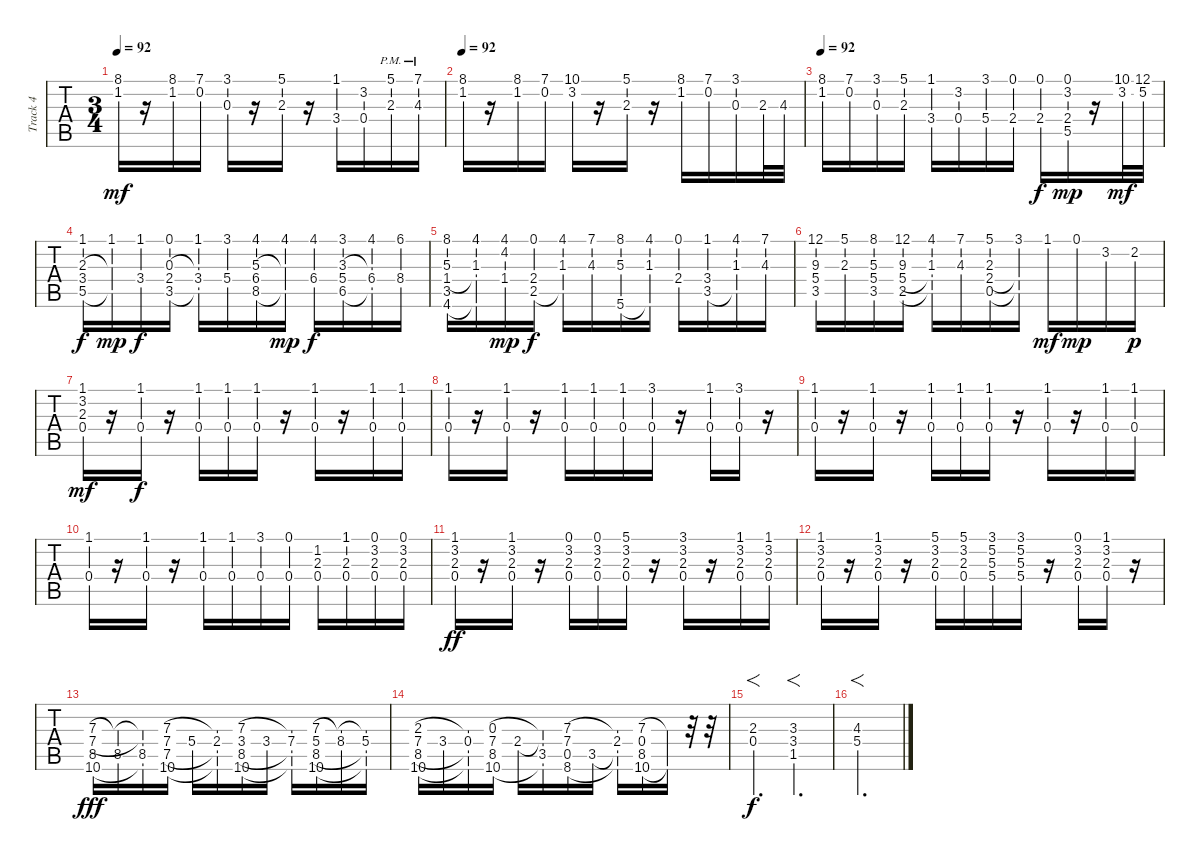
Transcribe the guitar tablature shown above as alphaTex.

\track ("Track 4" "Track 4") {instrument stringensemble1}
\staff {tabs}
\tuning (E4 B3 G3 D3 A2 E2) {hide}
\ts (3 4)
\tempo 92
\clef g2
\ks c
(8.1 1.2).16{dy mf} r.16 (8.1 1.2).16 (7.1 0.2).16 (3.1 0.3).16 r.16 (5.1 2.3).16 r.16 (1.1 3.4).16 (3.2 0.4).16 (5.1{pm} 2.3{st}).16 (7.1{pm} 4.3).16 |
\tempo 92
(8.1 1.2).16 r.16 (8.1 1.2).16 (7.1 0.2).16 (10.1 3.2).16 r.16 (5.1 2.3).16 r.16 (8.1 1.2).16 (7.1 0.2).16 (3.1 0.3).16 2.3{st}.32 4.3{st}.32 |
\tempo 92
(8.1 1.2).16 (7.1 0.2).16 (3.1 0.3).16 (5.1 2.3).16 (1.1 3.4).16 (3.2 0.4).16 (3.1 5.4).16 (0.1 2.4).16 (0.1 2.4).16{dy f} (0.1 3.2 2.4 5.5).16{dy mp} r.16 (10.1{st} 3.2{st}).32{dy mf} (12.1{st} 5.2{st}).32 |
(1.1{st} 2.3 3.4{st} 5.5).16{dy f} (1.1 2.3{t} 5.5{t}).16{dy mp} (1.1{st} 3.4{st}).16{dy f} (0.1{st} 0.3 2.4{st} 3.5).16 (1.1{st} 0.3{t} 3.4{st} 3.5{t}).16 (3.1{st} 5.4{st}).16 (4.1{st} 5.3 6.4{st} 8.5).16 (4.1 5.3{t} 8.5{t}).16{dy mp} (4.1{st} 6.4{st}).16{dy f} (3.1{st} 3.3 5.4{st} 6.5).16 (4.1{st} 3.3{t} 6.4{st} 6.5{t}).16 (6.1{st} 8.4{st}).16 |
(8.1{st} 5.3{st} 1.4 3.5 4.6).16 (4.1{st} 1.3{st} 1.4{t} 4.6{t}).16 (4.1 4.2{st} 1.4{st}).16{dy mp} (0.1{st} 2.4{st} 2.5).16{dy f} (4.1{st} 1.3{st} 2.5{t}).16 (7.1{st} 4.3{st}).16 (8.1{st} 5.3{st} 5.6).16 (4.1{st} 1.3{st} 5.6{t}).16 (0.1{st} 2.4{st}).16 (1.1{st} 3.4{st} 3.5).16 (4.1{st} 1.3{st} 3.5{t}).16 (7.1{st} 4.3{st}).16 |
(12.1 9.3 5.4 3.5).16 (5.1 2.3).16 (8.1 5.3 5.4 3.5).16 (12.1 9.3 5.4 2.5).16 (4.1 1.3 5.4{t} 2.5{t}).16 (7.1 4.3).16 (5.1 2.3 2.4 0.5).16 (3.1 2.4{t} 0.5{t}).16 1.1.16{dy mf} 0.1.16{dy mp} 3.2.16 2.2.16{dy p} |
(1.1 3.2 2.3 0.4).16{dy mf volume 6 balance 14} r.16 (1.1 0.4).16{dy f} r.16 (1.1 0.4).16 (1.1 0.4).16 (1.1 0.4).16 r.16 (1.1 0.4).16 r.16 (1.1 0.4).16 (1.1 0.4).16 |
(1.1 0.4).16 r.16 (1.1 0.4).16 r.16 (1.1 0.4).16 (1.1 0.4).16 (1.1 0.4).16 (3.1 0.4).16 r.16 (1.1 0.4).16 (3.1 0.4).16 r.16 |
(1.1 0.4).16 r.16 (1.1 0.4).16 r.16 (1.1 0.4).16 (1.1 0.4).16 (1.1 0.4).16 r.16 (1.1 0.4).16 r.16 (1.1 0.4).16 (1.1 0.4).16 |
(1.1 0.4).16 r.16 (1.1 0.4).16 r.16 (1.1 0.4).16 (1.1 0.4).16 (3.1 0.4).16 (0.1 0.4).16 (1.2 2.3 0.4).16 (1.1 2.3 0.4).16 (0.1 3.2 2.3 0.4).16 (0.1 3.2 2.3 0.4).16 |
(1.1 3.2 2.3 0.4).16{dy ff} r.16 (1.1 3.2 2.3 0.4).16 r.16 (0.1 3.2 2.3 0.4).16 (0.1 3.2 2.3 0.4).16 (5.1 3.2 2.3 0.4).16 r.16 (3.1 3.2 2.3 0.4).16 r.16 (1.1 3.2 2.3 0.4).16 (1.1 3.2 2.3 0.4).16 |
(1.1 3.2 2.3 0.4).16 r.16 (1.1 3.2 2.3 0.4).16 r.16 (5.1 3.2 2.3 0.4).16 (5.1 3.2 2.3 0.4).16 (3.1 5.2 5.3 5.4).16 (3.1 5.2 5.3 5.4).16 r.16 (0.1 3.2 2.3 0.4).16 (1.1 3.2 2.3 0.4).16 r.16 |
(7.3 7.4 8.5 10.6).16{dy fff} (7.3{t} 8.5).16 (7.3{t} 7.4{t} 8.5 10.6{t}).16 (7.3 7.4 7.5 10.6).16 5.4.16 (7.3{t} 2.4 7.5{t} 10.6{t}).16 (7.3 3.4 8.5 10.6).16 3.4.16 (7.3{t} 7.4 8.5{t} 10.6{t}).16 (7.3 5.4 8.5 10.6).16 (7.3{t} 8.4).16 (7.3{t} 5.4 8.5{t} 10.6{t}).16 |
(2.3 7.4 8.5 10.6).16 3.4.16 (2.3{t} 0.4 8.5{t} 10.6{t}).16 (0.3 7.4 8.5 10.6).16 2.4.16 (0.3{t} 2.4{t} 3.5 10.6{t}).16 (7.3 7.4 0.5 8.6).16 3.5.16 (7.3{t} 2.4 3.5{t} 8.6{t}).16 (7.3 0.4 8.5 10.6).16 (7.3{t} 10.6{t}).16 r.32 r.32 |
(2.3 0.4).4{f d dy f balance 8 instrument brasssection} (3.3 3.4 1.5).4{f d} |
(4.3 5.4).2{f d}
